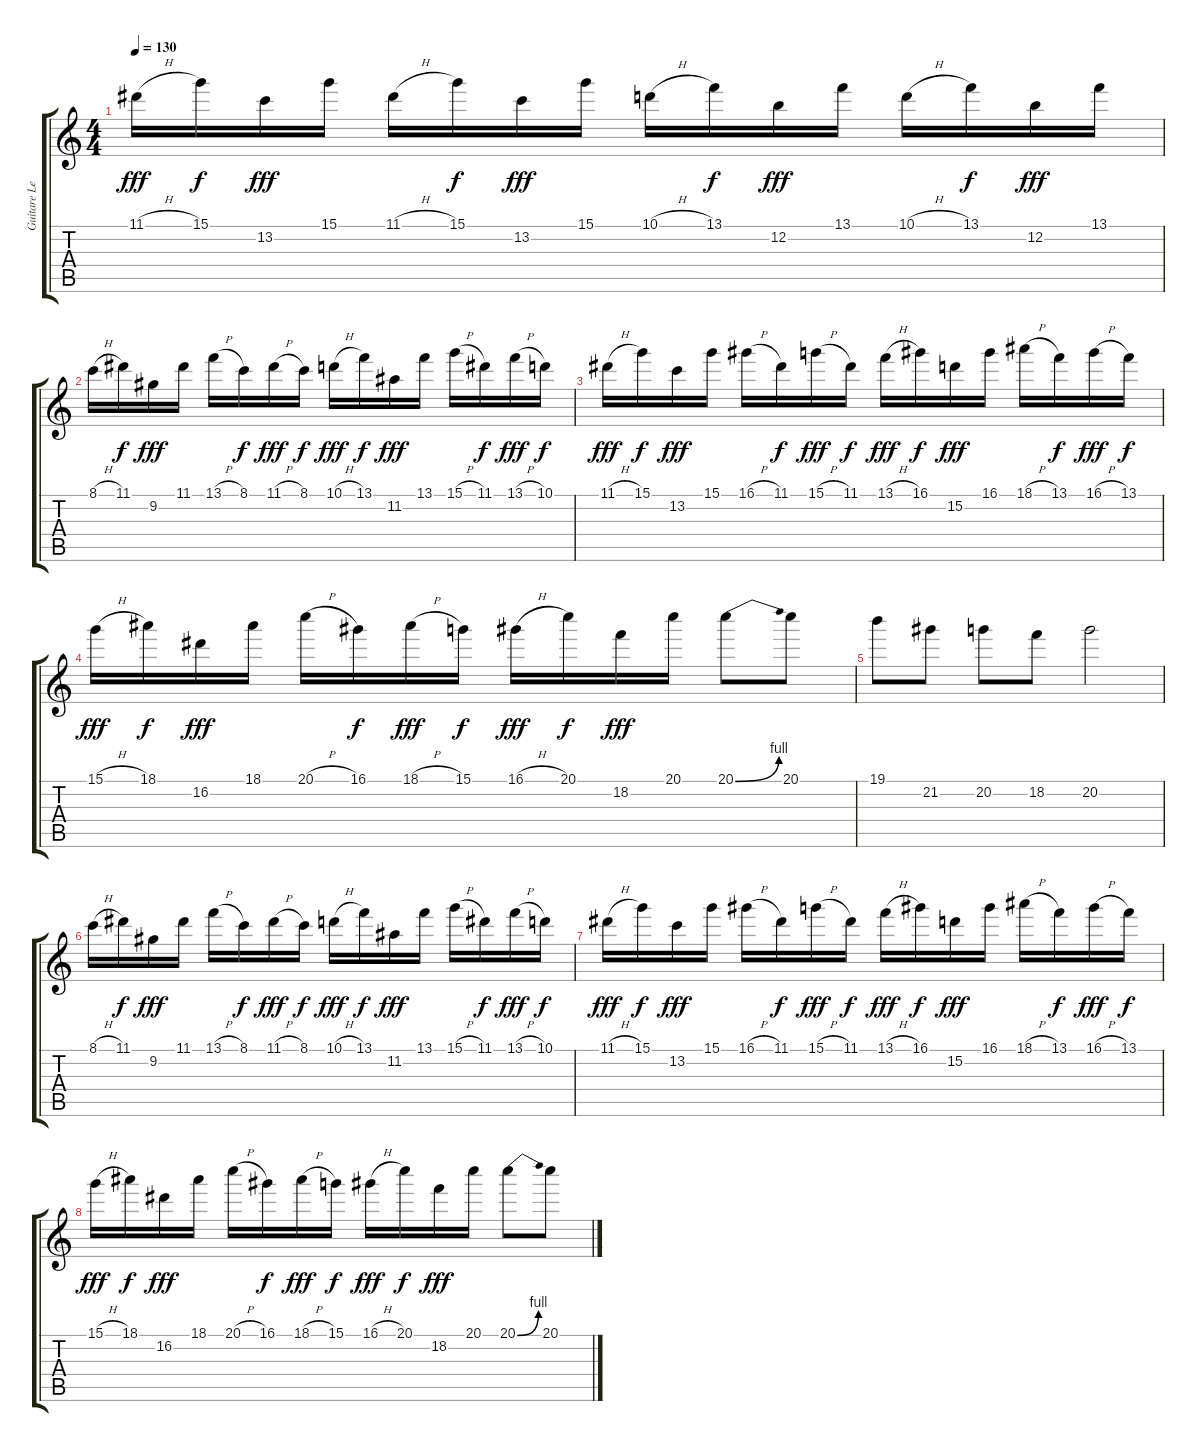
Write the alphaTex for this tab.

\track ("Guitare Lead" "Guitare Le") {instrument distortionguitar}
\staff {score tabs}
\tuning (E4 B3 G3 D3 A2 D2) {hide}
\ts (4 4)
\tempo 130
\clef g2
\ks c
11.1{h}.16{dy fff} 15.1.16{dy f} 13.2.16{dy fff} 15.1.16 11.1{h}.16 15.1.16{dy f} 13.2.16{dy fff} 15.1.16 10.1{h}.16 13.1.16{dy f} 12.2.16{dy fff} 13.1.16 10.1{h}.16 13.1.16{dy f} 12.2.16{dy fff} 13.1.16 |
8.1{h}.16 11.1.16{dy f} 9.2.16{dy fff} 11.1.16 13.1{h}.16 8.1.16{dy f} 11.1{h}.16{dy fff} 8.1.16{dy f} 10.1{h}.16{dy fff} 13.1.16{dy f} 11.2.16{dy fff} 13.1.16 15.1{h}.16 11.1.16{dy f} 13.1{h}.16{dy fff} 10.1.16{dy f} |
11.1{h}.16{dy fff} 15.1.16{dy f} 13.2.16{dy fff} 15.1.16 16.1{h}.16 11.1.16{dy f} 15.1{h}.16{dy fff} 11.1.16{dy f} 13.1{h}.16{dy fff} 16.1.16{dy f} 15.2.16{dy fff} 16.1.16 18.1{h}.16 13.1.16{dy f} 16.1{h}.16{dy fff} 13.1.16{dy f} |
15.1{h}.16{dy fff} 18.1.16{dy f} 16.2.16{dy fff} 18.1.16 20.1{h}.16 16.1.16{dy f} 18.1{h}.16{dy fff} 15.1.16{dy f} 16.1{h}.16{dy fff} 20.1.16{dy f} 18.2.16{dy fff} 20.1.16 20.1{be (bend 0 0 60 4)}.8 20.1.8 |
19.1.8 21.2.8 20.2.8 18.2.8 20.2.2 |
8.1{h}.16 11.1.16{dy f} 9.2.16{dy fff} 11.1.16 13.1{h}.16 8.1.16{dy f} 11.1{h}.16{dy fff} 8.1.16{dy f} 10.1{h}.16{dy fff} 13.1.16{dy f} 11.2.16{dy fff} 13.1.16 15.1{h}.16 11.1.16{dy f} 13.1{h}.16{dy fff} 10.1.16{dy f} |
11.1{h}.16{dy fff} 15.1.16{dy f} 13.2.16{dy fff} 15.1.16 16.1{h}.16 11.1.16{dy f} 15.1{h}.16{dy fff} 11.1.16{dy f} 13.1{h}.16{dy fff} 16.1.16{dy f} 15.2.16{dy fff} 16.1.16 18.1{h}.16 13.1.16{dy f} 16.1{h}.16{dy fff} 13.1.16{dy f} |
15.1{h}.16{dy fff} 18.1.16{dy f} 16.2.16{dy fff} 18.1.16 20.1{h}.16 16.1.16{dy f} 18.1{h}.16{dy fff} 15.1.16{dy f} 16.1{h}.16{dy fff} 20.1.16{dy f} 18.2.16{dy fff} 20.1.16 20.1{be (bend 0 0 60 4)}.8 20.1.8
